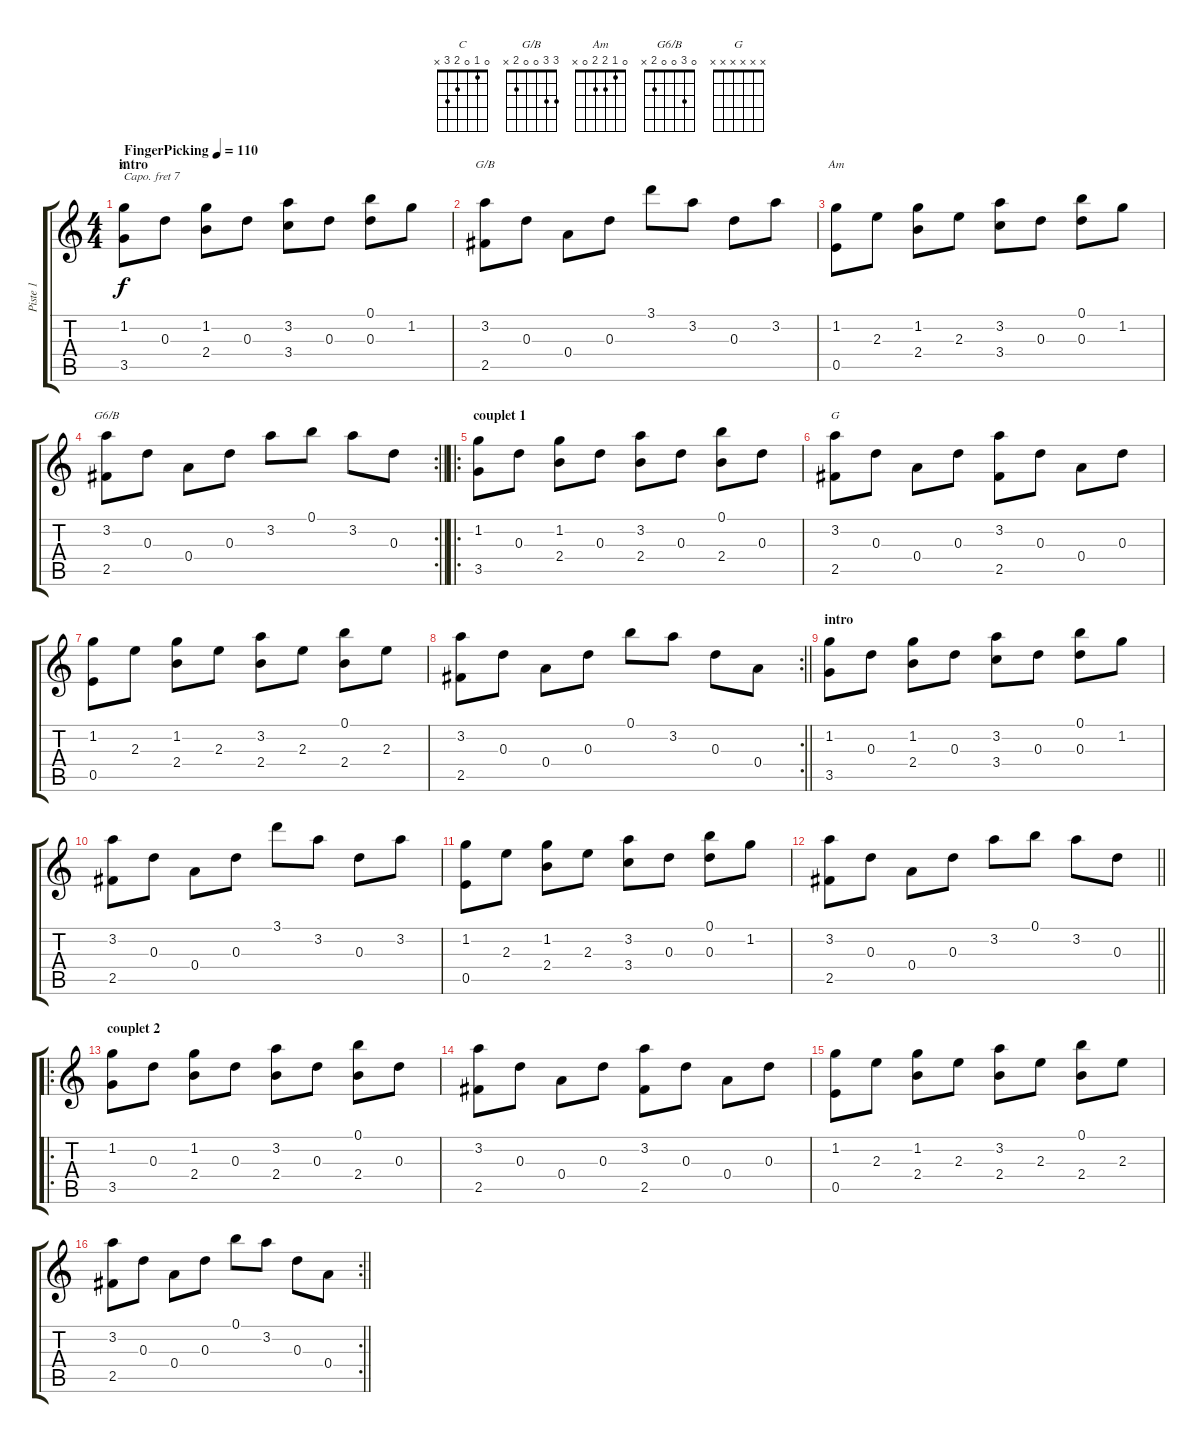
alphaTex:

\track ("Piste 1" "Piste 1") {instrument acousticguitarsteel}
\staff {score tabs}
\capo 7
\tuning (E4 B3 G3 D3 A2 E2) {hide}
\chord ("C" 0 1 0 2 3 x)
\chord ("G/B" 3 3 0 0 2 x)
\chord ("Am" 0 1 2 2 0 x)
\chord ("G6/B" 0 3 0 0 2 x)
\chord ("G" x x x x x x)
\ts (4 4)
\section ("" "intro")
\tempo (110 "FingerPicking")
\clef g2
\ks c
(1.2 3.5).8{ch "C" dy f instrument acousticguitarsteel} 0.3.8 (1.2 2.4).8 0.3.8 (3.2 3.4).8 0.3.8 (0.1 0.3).8 1.2.8 |
(3.2 2.5).8{ch "G/B"} 0.3.8 0.4.8 0.3.8 3.1.8 3.2.8 0.3.8 3.2.8 |
(1.2 0.5).8{ch "Am"} 2.3.8 (1.2 2.4).8 2.3.8 (3.2 3.4).8 0.3.8 (0.1 0.3).8 1.2.8 |
\rc 2
\barLineRight lightlight
(3.2 2.5).8{ch "G6/B"} 0.3.8 0.4.8 0.3.8 3.2.8 0.1.8 3.2.8 0.3.8 |
\ro
\section ("" "couplet 1")
(1.2 3.5).8 0.3.8 (1.2 2.4).8 0.3.8 (3.2 2.4).8 0.3.8 (0.1 2.4).8 0.3.8 |
(3.2 2.5).8{ch "G"} 0.3.8 0.4.8 0.3.8 (3.2 2.5).8 0.3.8 0.4.8 0.3.8 |
(1.2 0.5).8 2.3.8 (1.2 2.4).8 2.3.8 (3.2 2.4).8 2.3.8 (0.1 2.4).8 2.3.8 |
\rc 2
\barLineRight lightlight
(3.2 2.5).8 0.3.8 0.4.8 0.3.8 0.1.8 3.2.8 0.3.8 0.4.8 |
\section ("" "intro")
(1.2 3.5).8 0.3.8 (1.2 2.4).8 0.3.8 (3.2 3.4).8 0.3.8 (0.1 0.3).8 1.2.8 |
(3.2 2.5).8 0.3.8 0.4.8 0.3.8 3.1.8 3.2.8 0.3.8 3.2.8 |
(1.2 0.5).8 2.3.8 (1.2 2.4).8 2.3.8 (3.2 3.4).8 0.3.8 (0.1 0.3).8 1.2.8 |
\barLineRight lightlight
(3.2 2.5).8 0.3.8 0.4.8 0.3.8 3.2.8 0.1.8 3.2.8 0.3.8 |
\ro
\section ("" "couplet 2")
(1.2 3.5).8 0.3.8 (1.2 2.4).8 0.3.8 (3.2 2.4).8 0.3.8 (0.1 2.4).8 0.3.8 |
(3.2 2.5).8 0.3.8 0.4.8 0.3.8 (3.2 2.5).8 0.3.8 0.4.8 0.3.8 |
(1.2 0.5).8 2.3.8 (1.2 2.4).8 2.3.8 (3.2 2.4).8 2.3.8 (0.1 2.4).8 2.3.8 |
\rc 2
\barLineRight lightlight
(3.2 2.5).8 0.3.8 0.4.8 0.3.8 0.1.8 3.2.8 0.3.8 0.4.8
